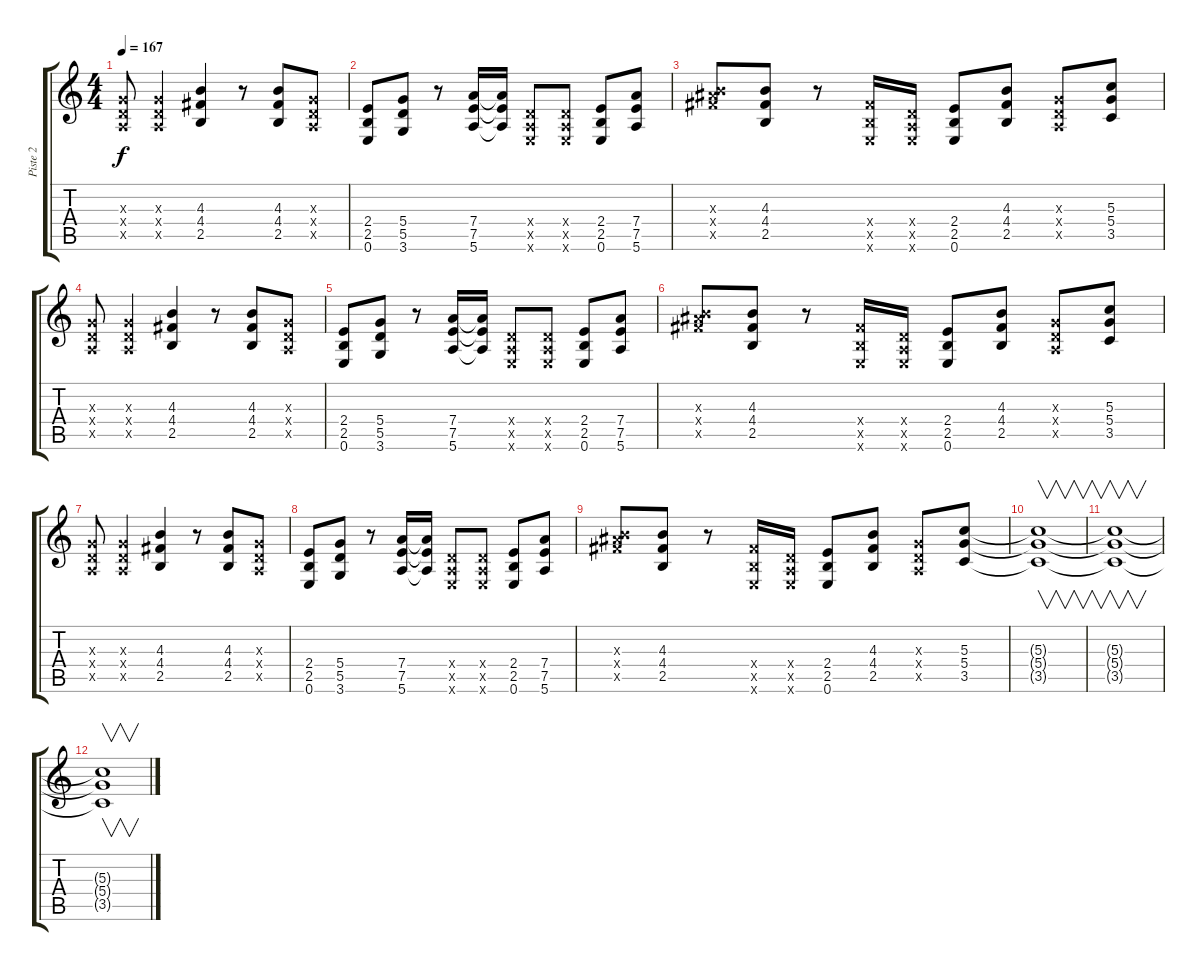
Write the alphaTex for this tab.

\track ("Piste 2" "Piste 2") {instrument overdrivenguitar}
\staff {score tabs}
\tuning (E4 B3 G3 D3 A2 E2) {hide}
\ts (4 4)
\tempo 167
\clef g2
\ks c
(0.3{x} 0.4{x} 0.5{x}).8{dy f} (0.3{x} 0.4{x} 0.5{x}).4 (4.3 4.4 2.5).4 r.8 (4.3 4.4 2.5).8 (0.3{x} 0.4{x} 0.5{x}).8 |
(2.4 2.5 0.6).8{volume 10} (5.4 5.5 3.6).8 r.8 (7.4 7.5 5.6).16 (7.4{t} 7.5{t} 5.6{t}).16 (0.4{x} 0.5{x} 0.6{x}).8 (0.4{x} 0.5{x} 0.6{x}).8 (2.4 2.5 0.6).8 (7.4 7.5 5.6).8 |
(3.3{x} 9.4{x} 9.5{x}).8 (4.3 4.4 2.5).8 r.8 (4.4{x} 2.5{x} 0.6{x}).16 (0.4{x} 0.5{x} 0.6{x}).16 (2.4 2.5 0.6).8 (4.3 4.4 2.5).8 (0.3{x} 0.4{x} 0.5{x}).8 (5.3 5.4 3.5).8 |
(0.3{x} 0.4{x} 0.5{x}).8 (0.3{x} 0.4{x} 0.5{x}).4 (4.3 4.4 2.5).4 r.8 (4.3 4.4 2.5).8 (0.3{x} 0.4{x} 0.5{x}).8 |
(2.4 2.5 0.6).8{volume 10} (5.4 5.5 3.6).8 r.8 (7.4 7.5 5.6).16 (7.4{t} 7.5{t} 5.6{t}).16 (0.4{x} 0.5{x} 0.6{x}).8 (0.4{x} 0.5{x} 0.6{x}).8 (2.4 2.5 0.6).8 (7.4 7.5 5.6).8 |
(3.3{x} 9.4{x} 9.5{x}).8 (4.3 4.4 2.5).8 r.8 (4.4{x} 2.5{x} 0.6{x}).16 (0.4{x} 0.5{x} 0.6{x}).16 (2.4 2.5 0.6).8 (4.3 4.4 2.5).8 (0.3{x} 0.4{x} 0.5{x}).8 (5.3 5.4 3.5).8 |
(0.3{x} 0.4{x} 0.5{x}).8 (0.3{x} 0.4{x} 0.5{x}).4 (4.3 4.4 2.5).4 r.8 (4.3 4.4 2.5).8 (0.3{x} 0.4{x} 0.5{x}).8 |
(2.4 2.5 0.6).8{volume 10} (5.4 5.5 3.6).8 r.8 (7.4 7.5 5.6).16 (7.4{t} 7.5{t} 5.6{t}).16 (0.4{x} 0.5{x} 0.6{x}).8 (0.4{x} 0.5{x} 0.6{x}).8 (2.4 2.5 0.6).8 (7.4 7.5 5.6).8 |
(3.3{x} 9.4{x} 9.5{x}).8 (4.3 4.4 2.5).8 r.8 (4.4{x} 2.5{x} 0.6{x}).16 (0.4{x} 0.5{x} 0.6{x}).16 (2.4 2.5 0.6).8 (4.3 4.4 2.5).8 (0.3{x} 0.4{x} 0.5{x}).8 (5.3 5.4 3.5).8 |
(5.3{t} 5.4{t} 3.5{t}).1{v volume 7} |
(5.3{t} 5.4{t} 3.5{t}).1{v volume 1} |
(5.3{t} 5.4{t} 3.5{t}).1{v}
